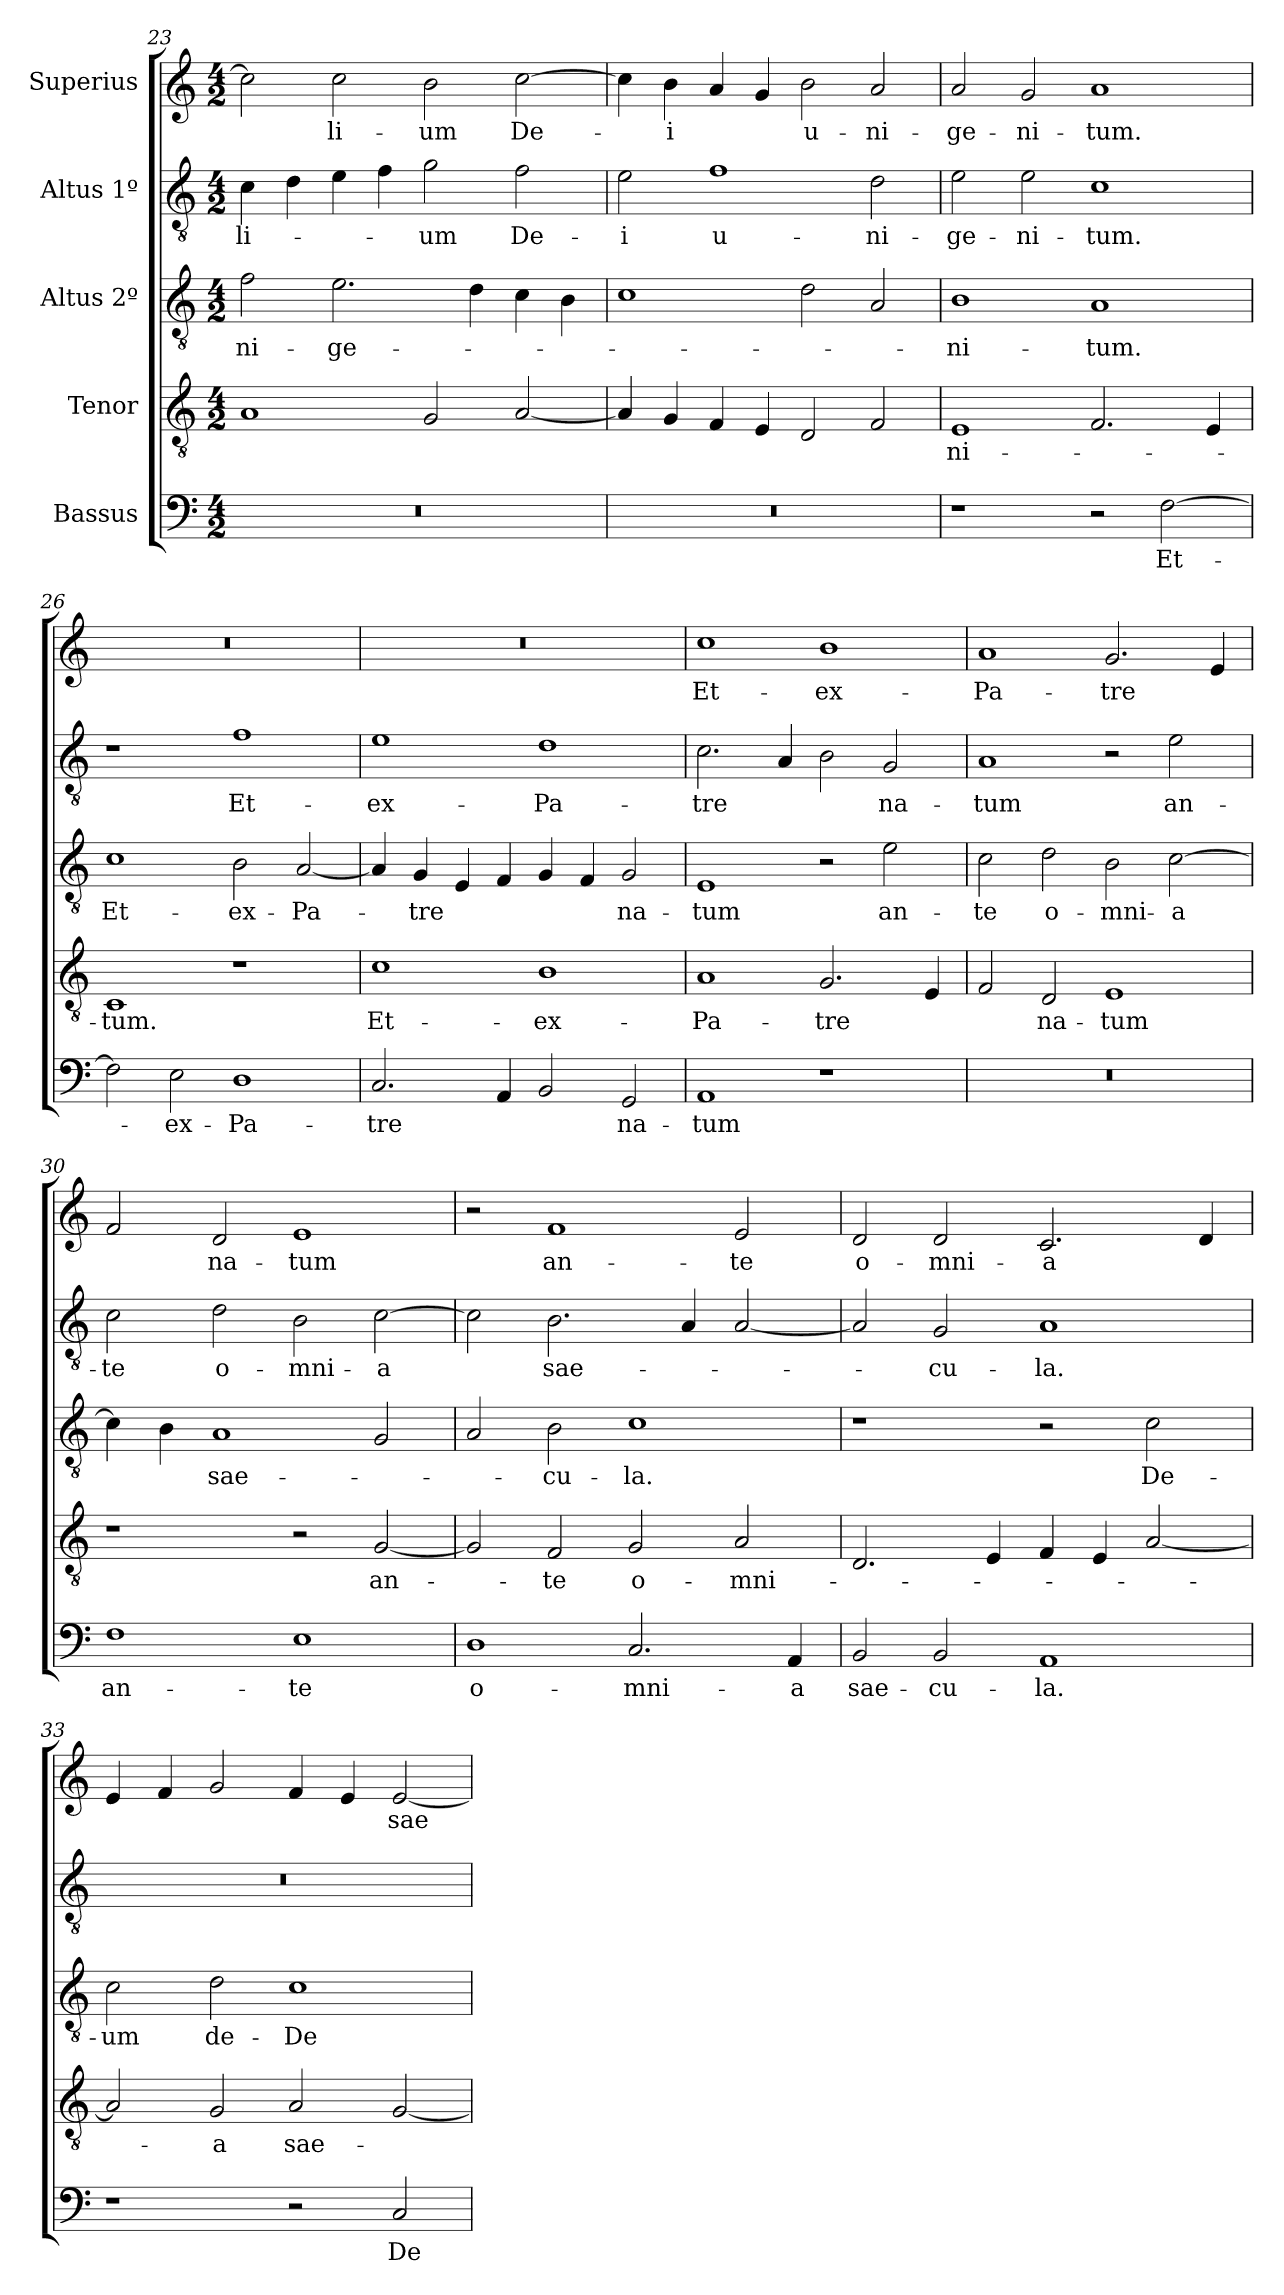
**kern	**text	**kern	**text	**kern	**text	**kern	**text	**kern	**text
*part5	*part5	*part4	*part4	*part3	*part3	*part2	*part2	*part1	*part1
*staff5	*staff5	*staff4	*staff4	*staff3	*staff3	*staff2	*staff2	*staff1	*staff1
*I"Bassus	*	*I"Tenor	*	*I"Altus 2º	*	*I"Altus 1º	*	*I"Superius	*
*clefF4	*	*clefGv2	*	*clefGv2	*	*clefGv2	*	*clefG2	*
*k[]	*	*k[]	*	*k[]	*	*k[]	*	*k[]	*
*M4/2	*	*M4/2	*	*M4/2	*	*M4/2	*	*M4/2	*
=23	=23	=23	=23	=23	=23	=23	=23	=23	=23
0r	.	1A/	.	2f\	-ni-	4c\	-li-	2cc\]	.
.	.	.	.	.	.	4d\	.	.	.
.	.	.	.	2.e\	-ge-	4e\	.	2cc\	-li-
.	.	.	.	.	.	4f\	.	.	.
.	.	2G/	.	.	.	2g\	-um	2b\	-um
.	.	.	.	4d\	.	.	.	.	.
.	.	[2A/	.	4c\	.	2f\	De-	[2cc\	De-
.	.	.	.	4B\	.	.	.	.	.
=24	=24	=24	=24	=24	=24	=24	=24	=24	=24
0r	.	4A/]	.	1c\	.	2e\	-i	4cc\]	.
.	.	4G/	.	.	.	.	.	4b\	-i
.	.	4F/	.	.	.	1f\	u-	4a/	.
.	.	4E/	.	.	.	.	.	4g/	.
.	.	2D/	.	2d\	.	.	.	2b\	u-
.	.	2F/	.	2A/	.	2d\	-ni-	2a/	-ni-
=25	=25	=25	=25	=25	=25	=25	=25	=25	=25
1r	.	1E/	-ni-	1B\	-ni-	2e\	-ge-	2a/	-ge-
.	.	.	.	.	.	2e\	-ni-	2g/	-ni-
2r	.	2.F/	.	1A/	-tum.	1c\	-tum.	1a/	-tum.
[2F\	Et-	.	.	.	.	.	.	.	.
.	.	4E/	.	.	.	.	.	.	.
=26	=26	=26	=26	=26	=26	=26	=26	=26	=26
2F\]	.	1C/	-tum.	1c\	Et-	1r	.	0r	.
2E\	ex-	.	.	.	.	.	.	.	.
1D\	Pa-	1r	.	2B\	ex-	1f\	Et-	.	.
.	.	.	.	[2A/	Pa-	.	.	.	.
=27	=27	=27	=27	=27	=27	=27	=27	=27	=27
2.C/	-tre	1c\	Et-	4A/]	.	1e\	ex-	0r	.
.	.	.	.	4G/	-tre	.	.	.	.
.	.	.	.	4E/	.	.	.	.	.
4AA/	.	.	.	4F/	.	.	.	.	.
2BB/	.	1B\	ex-	4G/	.	1d\	Pa-	.	.
.	.	.	.	4F/	.	.	.	.	.
2GG/	na-	.	.	2G/	na-	.	.	.	.
=28	=28	=28	=28	=28	=28	=28	=28	=28	=28
1AA/	-tum	1A/	Pa-	1E/	-tum	2.c\	-tre	1cc\	Et-
.	.	.	.	.	.	4A/	.	.	.
1r	.	2.G/	-tre	2r	.	2B\	.	1b\	ex-
.	.	.	.	2e\	an-	2G/	na-	.	.
.	.	4E/	.	.	.	.	.	.	.
=29	=29	=29	=29	=29	=29	=29	=29	=29	=29
0r	.	2F/	.	2c\	-te	1A/	-tum	1a/	Pa-
.	.	2D/	na-	2d\	o-	.	.	.	.
.	.	1E/	-tum	2B\	-mni-	2r	.	2.g/	-tre
.	.	.	.	[2c\	-a	2e\	an-	.	.
.	.	.	.	.	.	.	.	4e/	.
=30	=30	=30	=30	=30	=30	=30	=30	=30	=30
1F\	an-	1r	.	4c\]	.	2c\	-te	2f/	.
.	.	.	.	4B\	.	.	.	.	.
.	.	.	.	1A/	sae-	2d\	o-	2d/	na-
1E\	-te	2r	.	.	.	2B\	-mni-	1e/	-tum
.	.	[2G/	an-	2G/	.	[2c\	-a	.	.
=31	=31	=31	=31	=31	=31	=31	=31	=31	=31
1D\	o-	2G/]	.	2A/	.	2c\]	.	2r	.
.	.	2F/	-te	2B\	-cu-	2.B\	sae-	1f/	an-
2.C/	-mni-	2G/	o-	1c\	-la.	.	.	.	.
.	.	.	.	.	.	4A/	.	.	.
.	.	2A/	-mni-	.	.	[2A/	.	2e/	-te
4AA/	-a	.	.	.	.	.	.	.	.
=32	=32	=32	=32	=32	=32	=32	=32	=32	=32
2BB/	sae-	2.D/	.	1r	.	2A/]	.	2d/	o-
2BB/	-cu-	.	.	.	.	2G/	-cu-	2d/	-mni-
.	.	4E/	.	.	.	.	.	.	.
1AA/	-la.	4F/	.	2r	.	1A/	-la.	2.c/	-a
.	.	4E/	.	.	.	.	.	.	.
.	.	[2A/	.	2c\	De-	.	.	.	.
.	.	.	.	.	.	.	.	4d/	.
=33	=33	=33	=33	=33	=33	=33	=33	=33	=33
1r	.	2A/]	.	2c\	-um	0r	.	4e/	.
.	.	.	.	.	.	.	.	4f/	.
.	.	2G/	-a	2d\	de-	.	.	2g/	.
2r	.	2A/	sae-	1c\	De-	.	.	4f/	.
.	.	.	.	.	.	.	.	4e/	.
2C/	De-	[2G/	.	.	.	.	.	[2e/	sae-
=	=	=	=	=	=	=	=	=	=
*-	*-	*-	*-	*-	*-	*-	*-	*-	*-
